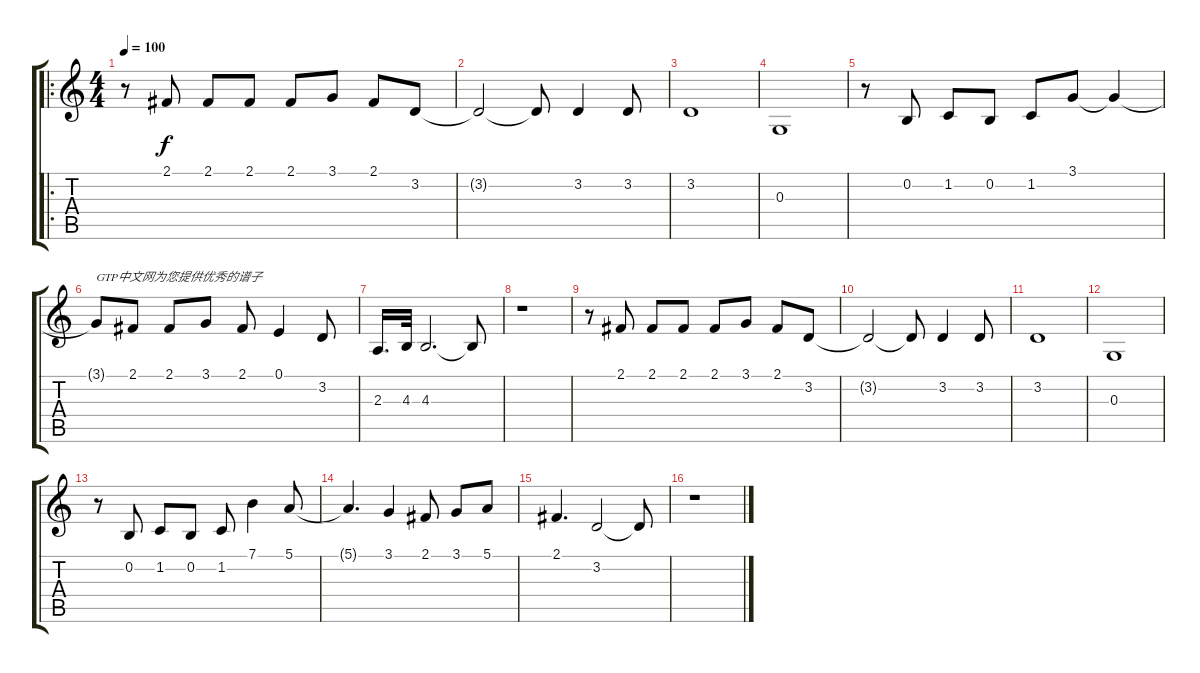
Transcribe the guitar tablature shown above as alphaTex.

\track "" {instrument acousticgrandpiano}
\staff {score tabs}
\tuning (E4 B3 G3 D3 A2 E2) {hide}
\ro
\ts (4 4)
\tempo 100
\clef g2
\ks c
r.8{dy f} 2.1.8 2.1.8 2.1.8 2.1.8 3.1.8 2.1.8 3.2.8 |
3.2{t}.2 3.2{t}.8 3.2.4 3.2.8 |
3.2.1 |
0.3.1 |
r.8 0.2.8 1.2.8 0.2.8 1.2.8 3.1.8 3.1{t}.4 |
3.1{t}.8{txt "GTP中文网为您提供优秀的谱子"} 2.1.8 2.1.8 3.1.8 2.1.8 0.1.4 3.2.8 |
2.3.16{d} 4.3.32 4.3.2{d} 4.3{t}.8 |
r.1 |
r.8 2.1.8 2.1.8 2.1.8 2.1.8 3.1.8 2.1.8 3.2.8 |
3.2{t}.2 3.2{t}.8 3.2.4 3.2.8 |
3.2.1 |
0.3.1 |
r.8 0.2.8 1.2.8 0.2.8 1.2.8 7.1.4 5.1.8 |
5.1{t}.4{d} 3.1.4 2.1.8 3.1.8 5.1.8 |
2.1.4{d} 3.2.2 3.2{t}.8 |
r.1
